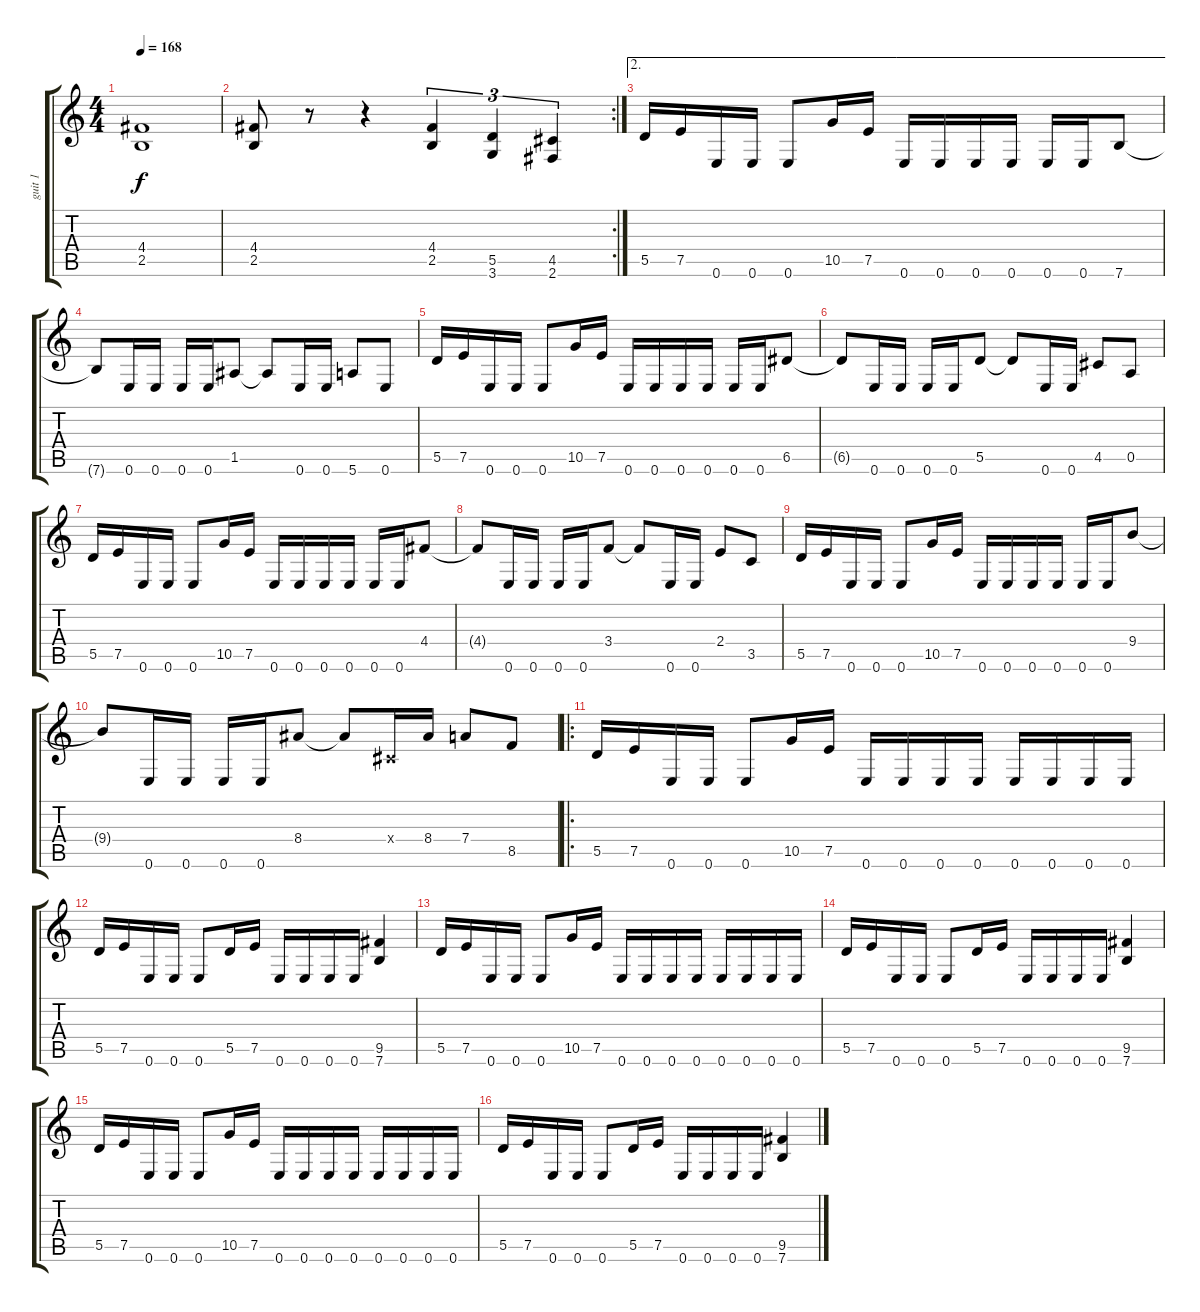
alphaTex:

\track ("guit 1" "guit 1") {instrument distortionguitar}
\staff {score tabs}
\tuning (E4 B3 G3 D3 A2 E2) {hide}
\ts (4 4)
\tempo 168
\clef g2
\ks c
(4.4 2.5).1{dy f} |
\rc 2
(4.4 2.5).8 r.8 r.4 (4.4 2.5).4{tu (3 2)} (5.5 3.6).4{tu (3 2)} (4.5 2.6).4{tu (3 2)} |
\ae 2
5.5.16 7.5.16 0.6.16 0.6.16 0.6.8 10.5.16 7.5.16 0.6.16 0.6.16 0.6.16 0.6.16 0.6.16 0.6.16 7.6.8 |
7.6{t}.8 0.6.16 0.6.16 0.6.16 0.6.16 1.5.8 1.5{t}.8 0.6.16 0.6.16 5.6.8 0.6.8 |
5.5.16 7.5.16 0.6.16 0.6.16 0.6.8 10.5.16 7.5.16 0.6.16 0.6.16 0.6.16 0.6.16 0.6.16 0.6.16 6.5.8 |
6.5{t}.8 0.6.16 0.6.16 0.6.16 0.6.16 5.5.8 5.5{t}.8 0.6.16 0.6.16 4.5.8 0.5.8 |
5.5.16 7.5.16 0.6.16 0.6.16 0.6.8 10.5.16 7.5.16 0.6.16 0.6.16 0.6.16 0.6.16 0.6.16 0.6.16 4.4.8 |
4.4{t}.8 0.6.16 0.6.16 0.6.16 0.6.16 3.4.8 3.4{t}.8 0.6.16 0.6.16 2.4.8 3.5.8 |
5.5.16 7.5.16 0.6.16 0.6.16 0.6.8 10.5.16 7.5.16 0.6.16 0.6.16 0.6.16 0.6.16 0.6.16 0.6.16 9.4.8 |
9.4{t}.8 0.6.16 0.6.16 0.6.16 0.6.16 8.4.8 8.4{t}.8 -1.4{x}.16 8.4.16 7.4.8 8.5.8 |
\ro
5.5.16 7.5.16 0.6.16 0.6.16 0.6.8 10.5.16 7.5.16 0.6.16 0.6.16 0.6.16 0.6.16 0.6.16 0.6.16 0.6.16 0.6.16 |
5.5.16 7.5.16 0.6.16 0.6.16 0.6.8 5.5.16 7.5.16 0.6.16 0.6.16 0.6.16 0.6.16 (9.5 7.6).4 |
5.5.16 7.5.16 0.6.16 0.6.16 0.6.8 10.5.16 7.5.16 0.6.16 0.6.16 0.6.16 0.6.16 0.6.16 0.6.16 0.6.16 0.6.16 |
5.5.16 7.5.16 0.6.16 0.6.16 0.6.8 5.5.16 7.5.16 0.6.16 0.6.16 0.6.16 0.6.16 (9.5 7.6).4 |
5.5.16 7.5.16 0.6.16 0.6.16 0.6.8 10.5.16 7.5.16 0.6.16 0.6.16 0.6.16 0.6.16 0.6.16 0.6.16 0.6.16 0.6.16 |
5.5.16 7.5.16 0.6.16 0.6.16 0.6.8 5.5.16 7.5.16 0.6.16 0.6.16 0.6.16 0.6.16 (9.5 7.6).4
